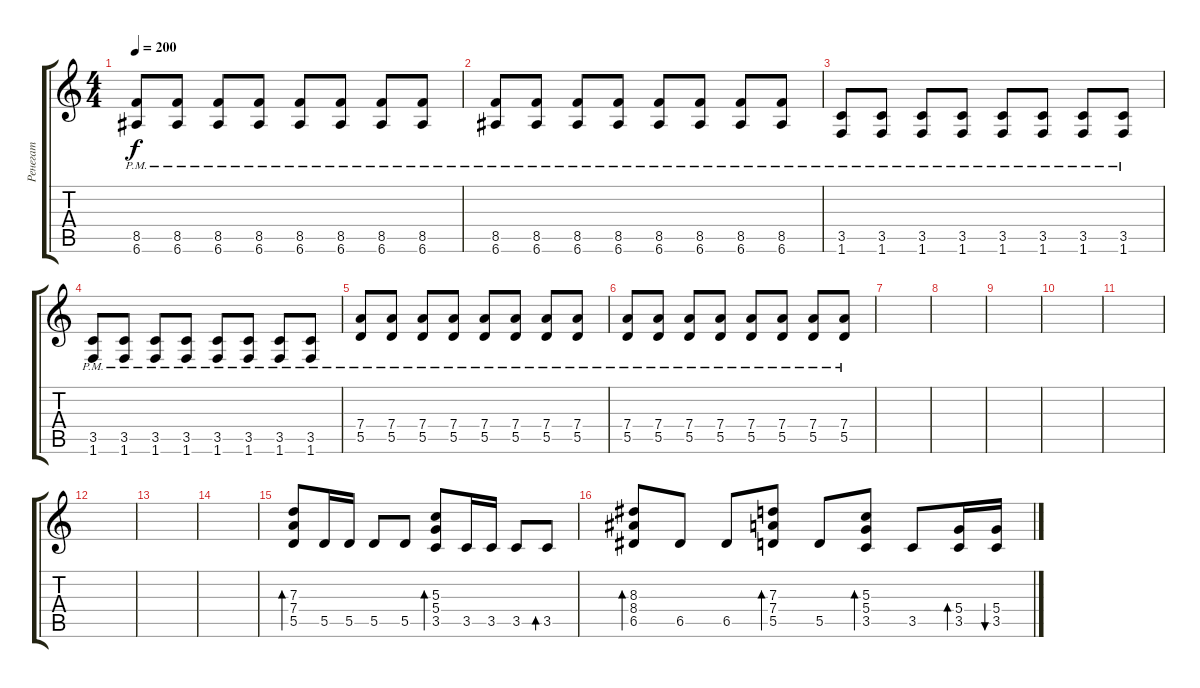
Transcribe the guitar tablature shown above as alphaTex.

\track ("Ренегат" "Ренегат") {instrument acousticguitarsteel}
\staff {score tabs}
\tuning (E4 B3 G3 D3 A2 E2) {hide}
\ts (4 4)
\tempo 200
\clef g2
\ks c
(8.5{pm} 6.6{pm}).8{dy f} (8.5{pm} 6.6{pm}).8 (8.5{pm} 6.6{pm}).8 (8.5{pm} 6.6{pm}).8 (8.5{pm} 6.6{pm}).8 (8.5{pm} 6.6{pm}).8 (8.5{pm} 6.6{pm}).8 (8.5{pm} 6.6{pm}).8 |
(8.5{pm} 6.6{pm}).8 (8.5{pm} 6.6{pm}).8 (8.5{pm} 6.6{pm}).8 (8.5{pm} 6.6{pm}).8 (8.5{pm} 6.6{pm}).8 (8.5{pm} 6.6{pm}).8 (8.5{pm} 6.6{pm}).8 (8.5{pm} 6.6{pm}).8 |
(3.5{pm} 1.6{pm}).8 (3.5{pm} 1.6{pm}).8 (3.5{pm} 1.6{pm}).8 (3.5{pm} 1.6{pm}).8 (3.5{pm} 1.6{pm}).8 (3.5{pm} 1.6{pm}).8 (3.5{pm} 1.6{pm}).8 (3.5{pm} 1.6{pm}).8 |
(3.5{pm} 1.6{pm}).8 (3.5{pm} 1.6{pm}).8 (3.5{pm} 1.6{pm}).8 (3.5{pm} 1.6{pm}).8 (3.5{pm} 1.6{pm}).8 (3.5{pm} 1.6{pm}).8 (3.5{pm} 1.6{pm}).8 (3.5{pm} 1.6{pm}).8 |
(7.4{pm} 5.5{pm}).8 (7.4{pm} 5.5{pm}).8 (7.4{pm} 5.5{pm}).8 (7.4{pm} 5.5{pm}).8 (7.4{pm} 5.5{pm}).8 (7.4{pm} 5.5{pm}).8 (7.4{pm} 5.5{pm}).8 (7.4{pm} 5.5{pm}).8 |
(7.4{pm} 5.5{pm}).8 (7.4{pm} 5.5{pm}).8 (7.4{pm} 5.5{pm}).8 (7.4{pm} 5.5{pm}).8 (7.4{pm} 5.5{pm}).8 (7.4{pm} 5.5{pm}).8 (7.4{pm} 5.5{pm}).8 (7.4{pm} 5.5{pm}).8 |
|
|
|
|
|
|
|
|
(7.3 7.4 5.5).8{bd 120 instrument acousticguitarsteel} 5.5.16 5.5.16 5.5.8 5.5.8 (5.3 5.4 3.5).8{bd 60} 3.5.16 3.5.16 3.5.8 3.5.8{bd 60} |
(8.3 8.4 6.5).8{bd 120} 6.5.8 6.5.8 (7.3 7.4 5.5).8{bd 120} 5.5.8 (5.3 5.4 3.5).8{bd 120} 3.5.8 (5.4 3.5).16{bd 60} (5.4 3.5).16{bu 60}
